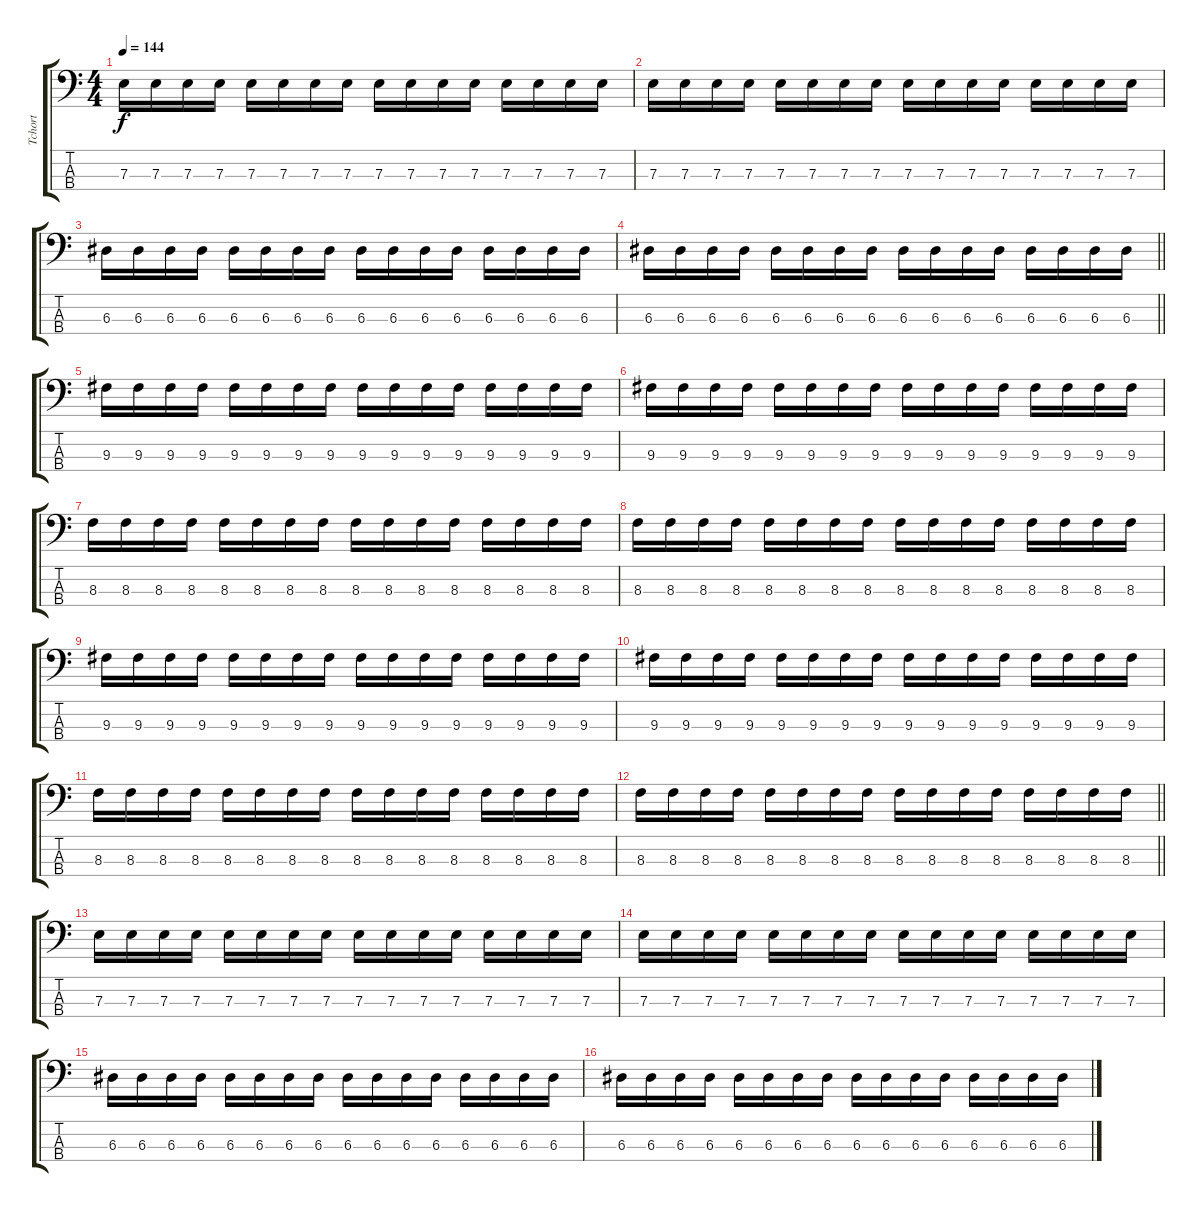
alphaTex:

\track ("Tchort" "Tchort") {instrument electricbassfinger}
\staff {score tabs}
\tuning (G2 D2 A1 E1) {hide}
\ts (4 4)
\tempo 144
\clef f4
\ks c
7.3.16{dy f} 7.3.16 7.3.16 7.3.16 7.3.16 7.3.16 7.3.16 7.3.16 7.3.16 7.3.16 7.3.16 7.3.16 7.3.16 7.3.16 7.3.16 7.3.16 |
7.3.16 7.3.16 7.3.16 7.3.16 7.3.16 7.3.16 7.3.16 7.3.16 7.3.16 7.3.16 7.3.16 7.3.16 7.3.16 7.3.16 7.3.16 7.3.16 |
6.3.16 6.3.16 6.3.16 6.3.16 6.3.16 6.3.16 6.3.16 6.3.16 6.3.16 6.3.16 6.3.16 6.3.16 6.3.16 6.3.16 6.3.16 6.3.16 |
\barLineRight lightlight
6.3.16 6.3.16 6.3.16 6.3.16 6.3.16 6.3.16 6.3.16 6.3.16 6.3.16 6.3.16 6.3.16 6.3.16 6.3.16 6.3.16 6.3.16 6.3.16 |
\section ("" "")
9.3.16 9.3.16 9.3.16 9.3.16 9.3.16 9.3.16 9.3.16 9.3.16 9.3.16 9.3.16 9.3.16 9.3.16 9.3.16 9.3.16 9.3.16 9.3.16 |
9.3.16 9.3.16 9.3.16 9.3.16 9.3.16 9.3.16 9.3.16 9.3.16 9.3.16 9.3.16 9.3.16 9.3.16 9.3.16 9.3.16 9.3.16 9.3.16 |
8.3.16 8.3.16 8.3.16 8.3.16 8.3.16 8.3.16 8.3.16 8.3.16 8.3.16 8.3.16 8.3.16 8.3.16 8.3.16 8.3.16 8.3.16 8.3.16 |
8.3.16 8.3.16 8.3.16 8.3.16 8.3.16 8.3.16 8.3.16 8.3.16 8.3.16 8.3.16 8.3.16 8.3.16 8.3.16 8.3.16 8.3.16 8.3.16 |
9.3.16 9.3.16 9.3.16 9.3.16 9.3.16 9.3.16 9.3.16 9.3.16 9.3.16 9.3.16 9.3.16 9.3.16 9.3.16 9.3.16 9.3.16 9.3.16 |
9.3.16 9.3.16 9.3.16 9.3.16 9.3.16 9.3.16 9.3.16 9.3.16 9.3.16 9.3.16 9.3.16 9.3.16 9.3.16 9.3.16 9.3.16 9.3.16 |
8.3.16 8.3.16 8.3.16 8.3.16 8.3.16 8.3.16 8.3.16 8.3.16 8.3.16 8.3.16 8.3.16 8.3.16 8.3.16 8.3.16 8.3.16 8.3.16 |
\barLineRight lightlight
8.3.16 8.3.16 8.3.16 8.3.16 8.3.16 8.3.16 8.3.16 8.3.16 8.3.16 8.3.16 8.3.16 8.3.16 8.3.16 8.3.16 8.3.16 8.3.16 |
\section ("" "")
7.3.16 7.3.16 7.3.16 7.3.16 7.3.16 7.3.16 7.3.16 7.3.16 7.3.16 7.3.16 7.3.16 7.3.16 7.3.16 7.3.16 7.3.16 7.3.16 |
7.3.16 7.3.16 7.3.16 7.3.16 7.3.16 7.3.16 7.3.16 7.3.16 7.3.16 7.3.16 7.3.16 7.3.16 7.3.16 7.3.16 7.3.16 7.3.16 |
6.3.16 6.3.16 6.3.16 6.3.16 6.3.16 6.3.16 6.3.16 6.3.16 6.3.16 6.3.16 6.3.16 6.3.16 6.3.16 6.3.16 6.3.16 6.3.16 |
6.3.16 6.3.16 6.3.16 6.3.16 6.3.16 6.3.16 6.3.16 6.3.16 6.3.16 6.3.16 6.3.16 6.3.16 6.3.16 6.3.16 6.3.16 6.3.16
